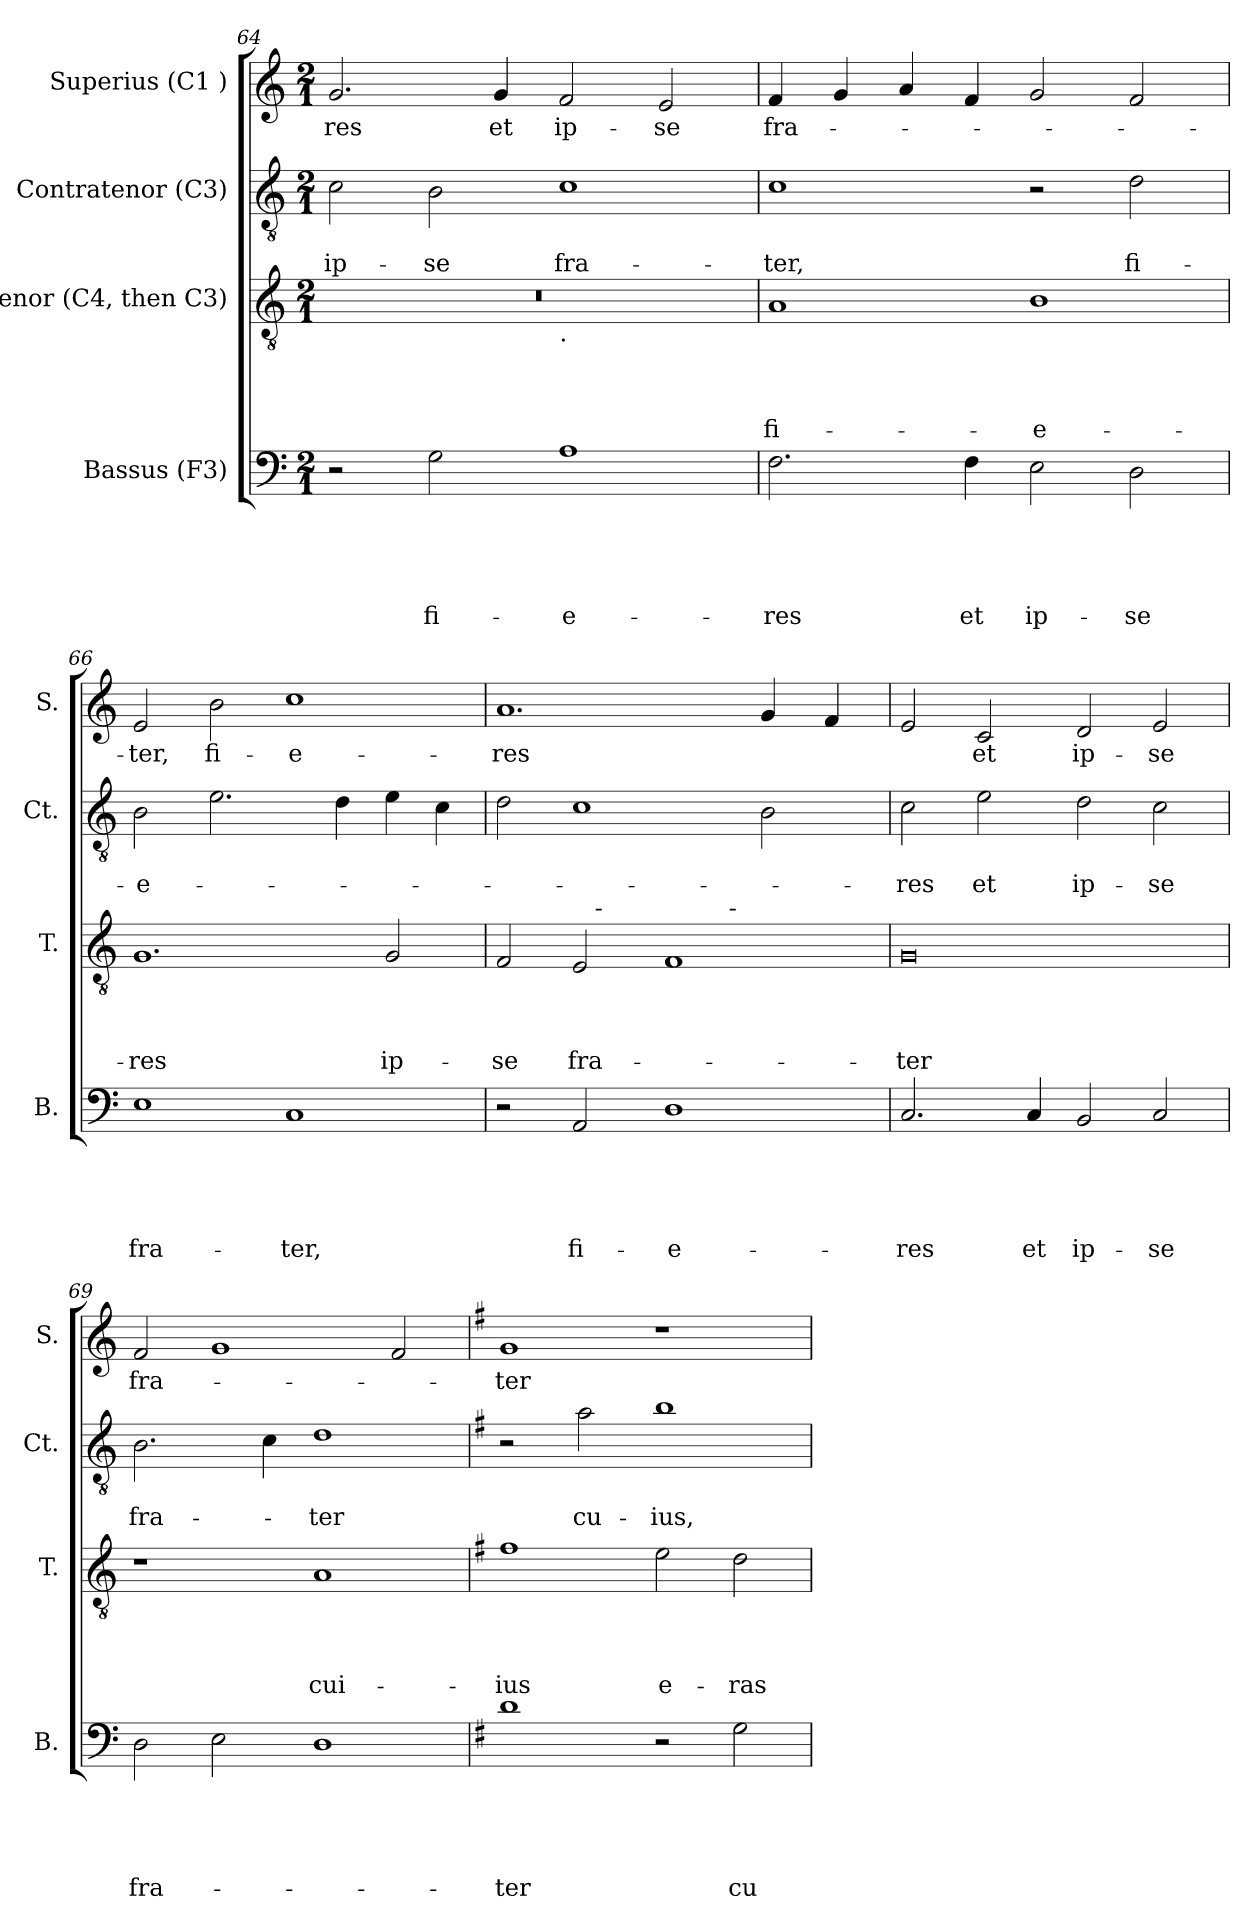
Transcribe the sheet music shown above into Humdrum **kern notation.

**kern	**text	**text	**text	**text	**text	**kern	**text	**text	**text	**text	**kern	**text	**text	**kern	**text
*part4	*part4	*part4	*part4	*part4	*part4	*part3	*part3	*part3	*part3	*part3	*part2	*part2	*part2	*part1	*part1
*staff4	*staff4	*staff4	*staff4	*staff4	*staff4	*staff3	*staff3	*staff3	*staff3	*staff3	*staff2	*staff2	*staff2	*staff1	*staff1
*I"Bassus (F3)	*	*	*	*	*	*I"Tenor (C4, then C3)	*	*	*	*	*I"Contratenor (C3)	*	*	*I"Superius (C1 )	*
*I'B.	*	*	*	*	*	*I'T.	*	*	*	*	*I'Ct.	*	*	*I'S.	*
*clefF4	*	*	*	*	*	*clefGv2	*	*	*	*	*clefGv2	*	*	*clefG2	*
*k[]	*	*	*	*	*	*k[]	*	*	*	*	*k[]	*	*	*k[]	*
*C:	*	*	*	*	*	*C:	*	*	*	*	*C:	*	*	*C:	*
*M2/1	*	*	*	*	*	*M2/1	*	*	*	*	*M2/1	*	*	*M2/1	*
=64	=64	=64	=64	=64	=64	=64	=64	=64	=64	=64	=64	=64	=64	=64	=64
!	!	!	!	!	!	!	!	!	!	!	!	!	!LO:LY:b	!	!LO:LY:b
*	*	*	*	*	*	*^	*	*	*	*	*	*	*	*	*
2r	.	.	.	.	.	0r	1ryy	.	.	.	.	2c\	.	ip-	2.g/	-res
!	!	!	!	!	!LO:LY:b	!	!	!	!	!	!	!	!	!LO:LY:b	!	!
2G\	.	.	.	.	fi-	.	.	.	.	.	.	2B\	.	-se	.	.
!	!	!	!	!	!	!	!	!	!	!	!	!	!	!	!	!LO:LY:b
.	.	.	.	.	.	.	.	.	.	.	.	.	.	.	4g/	et
!	!	!	!	!	!	!	!LO:TX:b:t=.	!	!	!	!	!	!	!	!	!
!	!	!	!	!	!LO:LY:b:rj	!	!	!	!	!	!	!	!	!LO:LY:b	!	!LO:LY:b
1A	.	.	.	.	-e-	.	1ryy	.	.	.	.	1c	.	fra-	2f/	ip-
!	!	!	!	!	!	!	!	!	!	!	!	!	!	!	!	!LO:LY:b
.	.	.	.	.	.	.	.	.	.	.	.	.	.	.	2e/	-se
=65	=65	=65	=65	=65	=65	=65	=65	=65	=65	=65	=65	=65	=65	=65	=65	=65
!	!	!	!	!	!LO:LY:b	!	!	!	!	!	!LO:LY:b	!	!	!LO:LY:b	!	!LO:LY:b
*	*	*	*	*	*	*v	*v	*	*	*	*	*	*	*	*	*
2.F\	.	.	.	.	-res	1A	.	.	.	fi-	1c	.	-ter,	4f/	fra-
.	.	.	.	.	.	.	.	.	.	.	.	.	.	4g/	.
.	.	.	.	.	.	.	.	.	.	.	.	.	.	4a/	.
!	!	!	!	!	!LO:LY:b	!	!	!	!	!	!	!	!	!	!
4F\	.	.	.	.	et	.	.	.	.	.	.	.	.	4f/	.
!	!	!	!	!	!LO:LY:b	!	!	!	!	!LO:LY:b:rj	!	!	!	!	!
2E\	.	.	.	.	ip-	1B	.	.	.	-e-	2r	.	.	2g/	.
!	!	!	!	!	!LO:LY:b	!	!	!	!	!	!	!	!LO:LY:b	!	!
2D\	.	.	.	.	-se	.	.	.	.	.	2d\	.	fi-	2f/	.
=66	=66	=66	=66	=66	=66	=66	=66	=66	=66	=66	=66	=66	=66	=66	=66
!	!	!	!	!	!LO:LY:b	!	!	!	!	!LO:LY:b	!	!	!LO:LY:b:rj	!	!LO:LY:b
1E	.	.	.	.	fra-	1.G	.	.	.	-res	2B\	.	-e-	2e/	-ter,
!	!	!	!	!	!	!	!	!	!	!	!	!	!	!	!LO:LY:b
.	.	.	.	.	.	.	.	.	.	.	2.e\	.	.	2b\	fi-
!	!	!	!	!	!LO:LY:b	!	!	!	!	!	!	!	!	!	!LO:LY:b:rj
1C	.	.	.	.	-ter,	.	.	.	.	.	.	.	.	1cc	-e-
.	.	.	.	.	.	.	.	.	.	.	4d\	.	.	.	.
!	!	!	!	!	!	!	!	!	!	!LO:LY:b	!	!	!	!	!
.	.	.	.	.	.	2G/	.	.	.	ip-	4e\	.	.	.	.
.	.	.	.	.	.	.	.	.	.	.	4c\	.	.	.	.
!!LO:LB:g=z
=67	=67	=67	=67	=67	=67	=67	=67	=67	=67	=67	=67	=67	=67	=67	=67
!	!	!	!	!	!	!	!	!	!	!LO:LY:b	!	!	!	!	!LO:LY:b
*	*	*	*	*	*	*^	*	*	*	*	*	*	*	*	*
*	*	*	*	*	*	*	*^	*	*	*	*	*	*	*	*	*
2r	.	.	.	.	.	2F/	2ryy	1ryy	.	.	.	-se	2d\	.	.	1.a	-res
!	!	!	!	!	!LO:LY:b	!	!	!	!	!	!	!LO:LY:b	!	!	!	!	!
2AA/	.	.	.	.	fi-	2E/	16ryy	.	.	.	.	fra-	1c	.	.	.	.
!	!	!	!	!	!	!	!LO:TX:a:t=-	!	!	!	!	!	!	!	!	!	!
.	.	.	.	.	.	.	1ryy	.	.	.	.	.	.	.	.	.	.
!	!	!	!	!	!LO:LY:b:rj	!	!	!	!	!	!	!	!	!	!	!	!
1D	.	.	.	.	-e-	1F	.	4.ryy	.	.	.	.	.	.	.	.	.
!	!	!	!	!	!	!	!	!LO:TX:a:t=-	!	!	!	!	!	!	!	!	!
.	.	.	.	.	.	.	.	2ryy	.	.	.	.	.	.	.	.	.
.	.	.	.	.	.	.	.	.	.	.	.	.	2B\	.	.	4g/	.
.	.	.	.	.	.	.	4..ryy	.	.	.	.	.	.	.	.	.	.
.	.	.	.	.	.	.	.	.	.	.	.	.	.	.	.	4f/	.
.	.	.	.	.	.	.	.	8ryy	.	.	.	.	.	.	.	.	.
=68	=68	=68	=68	=68	=68	=68	=68	=68	=68	=68	=68	=68	=68	=68	=68	=68	=68
!	!	!	!	!	!LO:LY:b	!	!	!	!	!	!	!LO:LY:b:rj	!	!	!LO:LY:b	!	!
*	*	*	*	*	*	*v	*v	*v	*	*	*	*	*	*	*	*	*
2.C/	.	.	.	.	-res	0G	.	.	.	-ter	2c\	.	-res	2e/	.
!	!	!	!	!	!	!	!	!	!	!	!	!	!LO:LY:b	!	!LO:LY:b
.	.	.	.	.	.	.	.	.	.	.	2e\	.	et	2c/	et
!	!	!	!	!	!LO:LY:b	!	!	!	!	!	!	!	!	!	!
4C/	.	.	.	.	et	.	.	.	.	.	.	.	.	.	.
!	!	!	!	!	!LO:LY:b	!	!	!	!	!	!	!	!LO:LY:b	!	!LO:LY:b
2BB/	.	.	.	.	ip-	.	.	.	.	.	2d\	.	ip-	2d/	ip-
!	!	!	!	!	!LO:LY:b	!	!	!	!	!	!	!	!LO:LY:b	!	!LO:LY:b
2C/	.	.	.	.	-se	.	.	.	.	.	2c\	.	-se	2e/	-se
=69	=69	=69	=69	=69	=69	=69	=69	=69	=69	=69	=69	=69	=69	=69	=69
!	!	!	!	!	!LO:LY:b	!	!	!	!	!	!	!	!LO:LY:b	!	!LO:LY:b
2D\	.	.	.	.	fra-	1r	.	.	.	.	2.B\	.	fra-	2f/	fra-
2E\	.	.	.	.	.	.	.	.	.	.	.	.	.	1g	.
.	.	.	.	.	.	.	.	.	.	.	4c\	.	.	.	.
!	!	!	!	!	!	!	!	!	!	!LO:LY:b	!	!	!LO:LY:b	!	!
1D	.	.	.	.	.	1A	.	.	.	cui-	1d	.	-ter	.	.
.	.	.	.	.	.	.	.	.	.	.	.	.	.	2f/	.
=70	=70	=70	=70	=70	=70	=70	=70	=70	=70	=70	=70	=70	=70	=70	=70
*k[f#]	*	*	*	*	*	*k[f#]	*	*	*	*	*k[f#]	*	*	*k[f#]	*
*G:	*	*	*	*	*	*G:	*	*	*	*	*G:	*	*	*G:	*
!	!	!	!	!	!LO:LY:b	!	!	!	!	!LO:LY:b	!	!	!	!	!LO:LY:b
1d	.	.	.	.	-ter	1f#	.	.	.	-ius	2r	.	.	1g	-ter
!	!	!	!	!	!	!	!	!	!	!	!	!	!LO:LY:b	!	!
.	.	.	.	.	.	.	.	.	.	.	2a\	.	cu-	.	.
!	!	!	!	!	!	!	!	!	!	!LO:LY:b	!	!	!LO:LY:b	!	!
2r	.	.	.	.	.	2e\	.	.	.	e-	1b	.	-ius,	1r	.
!	!	!	!	!	!LO:LY:b	!	!	!	!	!LO:LY:b	!	!	!	!	!
2G\	.	.	.	.	cu-	2d\	.	.	.	-ras	.	.	.	.	.
=	=	=	=	=	=	=	=	=	=	=	=	=	=	=	=
*-	*-	*-	*-	*-	*-	*-	*-	*-	*-	*-	*-	*-	*-	*-	*-
